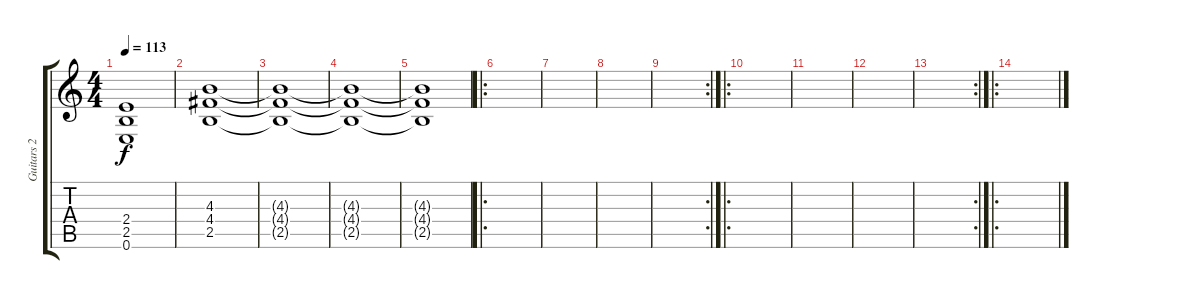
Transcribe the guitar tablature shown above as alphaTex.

\track ("Guitars 2" "Guitars 2") {instrument overdrivenguitar}
\staff {score tabs}
\tuning (E4 B3 G3 D3 A2 E2) {hide}
\ts (4 4)
\tempo 113
\clef g2
\ks c
(2.4 2.5 0.6).1{dy f} |
(4.3 4.4 2.5).1 |
(4.3{t} 4.4{t} 2.5{t}).1{volume 11} |
(4.3{t} 4.4{t} 2.5{t}).1{volume 8} |
(4.3{t} 4.4{t} 2.5{t}).1{volume 16} |
\ro
|
|
|
\rc 2
|
\ro
|
|
|
\rc 2
|
\ro
